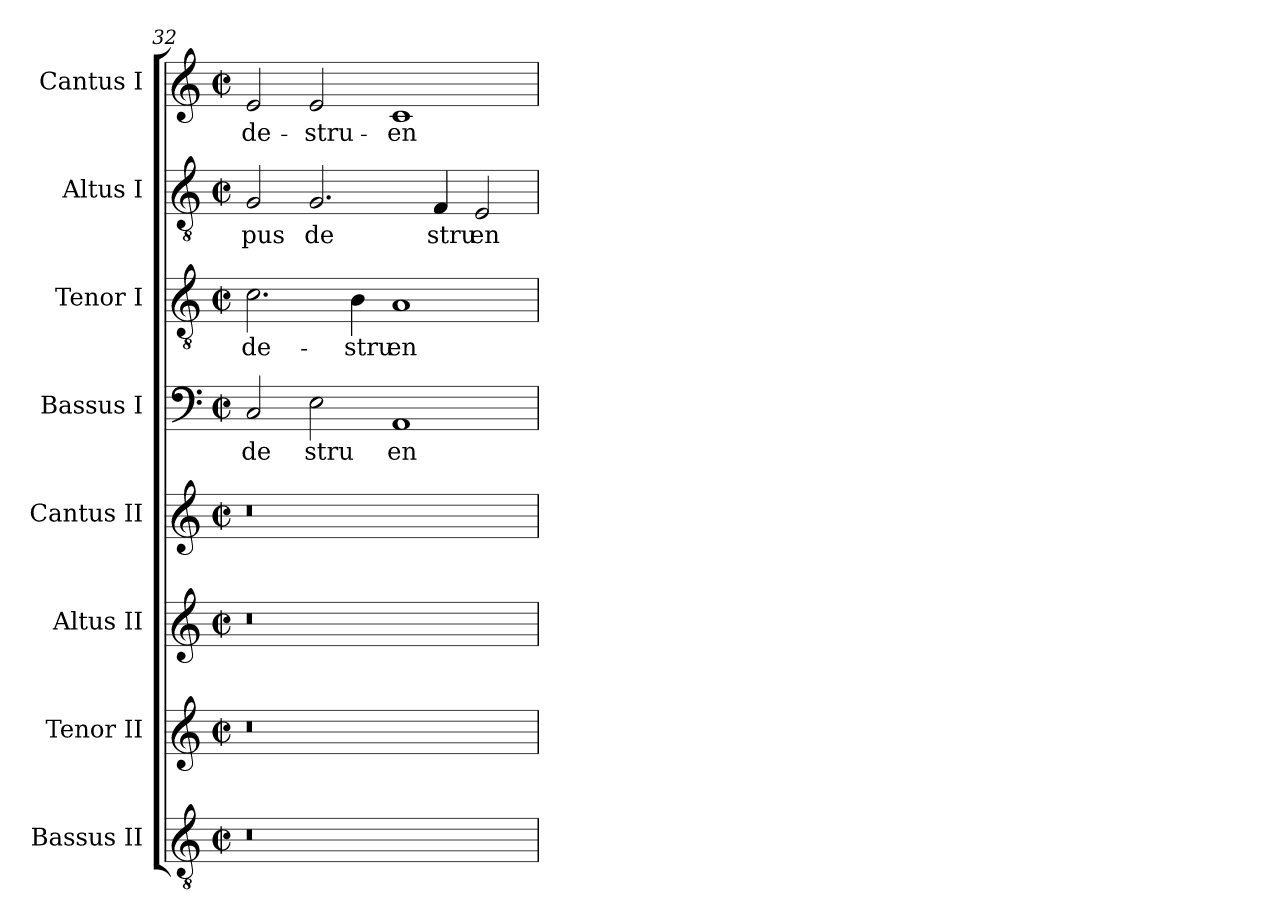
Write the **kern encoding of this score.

**kern	**kern	**kern	**kern	**kern	**text	**kern	**text	**kern	**text	**kern	**text
*part8	*part7	*part6	*part5	*part4	*part4	*part3	*part3	*part2	*part2	*part1	*part1
*staff8	*staff7	*staff6	*staff5	*staff4	*staff4	*staff3	*staff3	*staff2	*staff2	*staff1	*staff1
*I"Bassus II	*I"Tenor II	*I"Altus II	*I"Cantus II	*I"Bassus I	*	*I"Tenor I	*	*I"Altus I	*	*I"Cantus I	*
!!LO:PB:g=z
*clefGv2	*clefG2	*clefG2	*clefG2	*clefF4	*	*clefGv2	*	*clefGv2	*	*clefG2	*
*	*	*	*k[]	*	*	*	*	*	*	*	*
*	*	*	*C:	*	*	*	*	*	*	*	*
*M2/2	*M2/2	*M2/2	*M2/2	*M2/2	*	*M2/2	*	*M2/2	*	*M2/2	*
*met(c|)	*met(c|)	*met(c|)	*met(c|)	*met(c|)	*	*met(c|)	*	*met(c|)	*	*met(c|)	*
=32	=32	=32	=32	=32	=32	=32	=32	=32	=32	=32	=32
!	!	!	!	!	!LO:LY:b:cj	!	!LO:LY:b:cj	!	!LO:LY:b:cj	!	!LO:LY:b:cj
0r	0r	0r	0r	2C/	de	2.c\	de-	2G/	-pus	2e/	de-
!	!	!	!	!	!LO:LY:b:cj	!	!	!	!LO:LY:b:cj	!	!LO:LY:b:cj
.	.	.	.	2E\	stru	.	.	2.G/	de	2e/	-stru-
!	!	!	!	!	!	!	!LO:LY:b:cj	!	!	!	!
.	.	.	.	.	.	4B\	-stru	.	.	.	.
!	!	!	!	!	!LO:LY:b:cj	!	!LO:LY:b:cj	!	!	!	!LO:LY:b:cj
.	.	.	.	1AA	en	1A	en-	.	.	1c	-en-
!	!	!	!	!	!	!	!	!	!LO:LY:b:cj	!	!
.	.	.	.	.	.	.	.	4F/	stru	.	.
!	!	!	!	!	!	!	!	!	!LO:LY:b:cj	!	!
.	.	.	.	.	.	.	.	2E/	en	.	.
=	=	=	=	=	=	=	=	=	=	=	=
*-	*-	*-	*-	*-	*-	*-	*-	*-	*-	*-	*-
